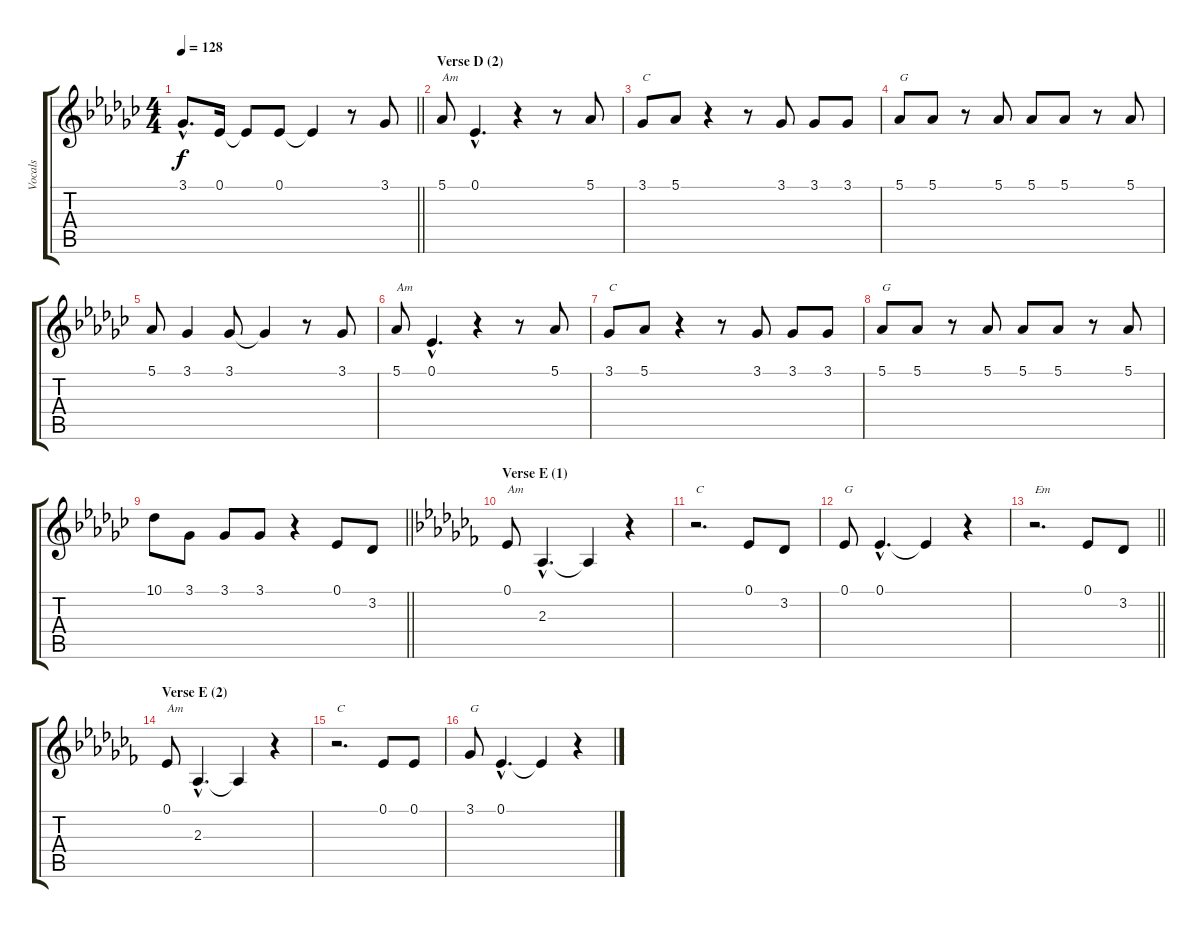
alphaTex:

\track ("Vocals" "Vocals") {instrument sopranosax}
\staff {score tabs}
\tuning (Eb4 Bb3 Gb3 Db3 Ab2 Eb2) {hide}
\ts (4 4)
\tempo 128
\clef g2
\barLineRight lightlight
\ks gb
3.1{hac}.8{d dy f} 0.1.16 0.1{t}.8 0.1.8 0.1{t}.4 r.8 3.1.8 |
\section ("" "Verse D (2)")
5.1.8{txt "Am"} 0.1{hac}.4{d} r.4 r.8 5.1.8 |
3.1.8{txt "C"} 5.1.8 r.4 r.8 3.1.8 3.1.8 3.1.8 |
5.1.8{txt "G"} 5.1.8 r.8 5.1.8 5.1.8 5.1.8 r.8 5.1.8 |
5.1.8 3.1.4 3.1.8 3.1{t}.4 r.8 3.1.8 |
5.1.8{txt "Am"} 0.1{hac}.4{d} r.4 r.8 5.1.8 |
3.1.8{txt "C"} 5.1.8 r.4 r.8 3.1.8 3.1.8 3.1.8 |
5.1.8{txt "G"} 5.1.8 r.8 5.1.8 5.1.8 5.1.8 r.8 5.1.8 |
\barLineRight lightlight
10.1.8 3.1.8 3.1.8 3.1.8 r.4 0.1.8 3.2.8 |
\section ("" "Verse E (1)")
\ks abminor
0.1.8{txt "Am"} 2.3{hac}.4{d} 2.3{t}.4 r.4 |
r.2{d txt "C"} 0.1.8 3.2.8 |
0.1.8{txt "G"} 0.1{hac}.4{d} 0.1{t}.4 r.4 |
\barLineRight lightlight
r.2{d txt "Em"} 0.1.8 3.2.8 |
\section ("" "Verse E (2)")
0.1.8{txt "Am"} 2.3{hac}.4{d} 2.3{t}.4 r.4 |
r.2{d txt "C"} 0.1.8 0.1.8 |
3.1.8{txt "G"} 0.1{hac}.4{d} 0.1{t}.4 r.4
